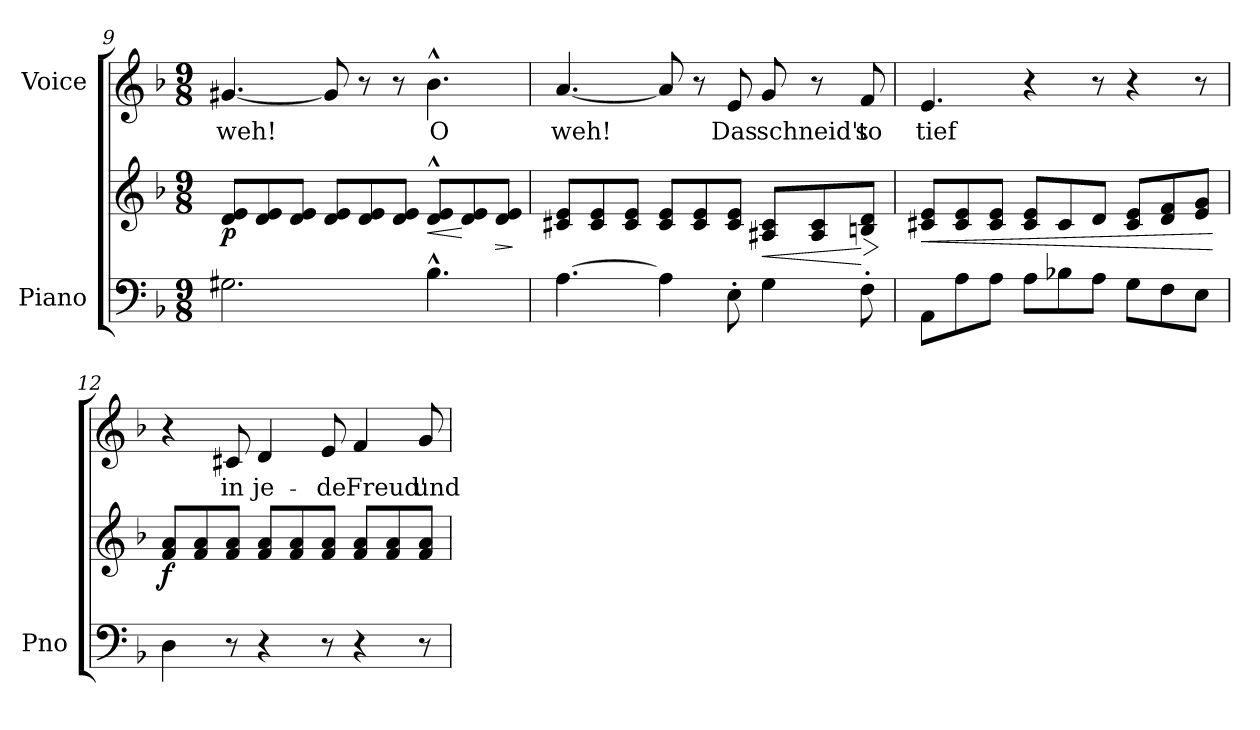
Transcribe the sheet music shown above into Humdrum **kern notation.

**kern	**kern	**dynam	**kern	**text
*part2	*part2	*part2	*part1	*part1
*staff3	*staff2	*staff2/3	*staff1	*staff1
*I"Piano	*	*	*I"Voice	*
*I'Pno	*	*	*	*
!!LO:LB:g=z
*clefF4	*clefG2	*	*clefG2	*
*k[b-]	*k[b-]	*	*k[b-]	*
*M9/8	*M9/8	*	*M9/8	*
=9	=9	=9	=9	=9
!	!	!LO:DY:b	!	!LO:LY:b
2.G#X\	8d/ 8e/L	p	[4.g#X/	weh!
.	8d/ 8e/	.	.	.
.	8d/ 8e/J	.	.	.
.	8d/ 8e/L	.	8g#/]	.
.	8d/ 8e/	.	8r	.
.	8d/ 8e/J	.	8r	.
!	!	!LO:HP:b	!	!LO:LY:b
4.B-^^\	8d/^^ 8e/^^L	<	4.b-^^\	O
.	8d/ 8e/	[	.	.
!	!	!LO:HP:b	!	!
.	8d/ 8e/J	>	.	.
.	.	]	.	.
=10	=10	=10	=10	=10
!	!	!	!	!LO:LY:b
[4.A\	8c#X/ 8e/L	.	[4.a/	weh!
.	8c#/ 8e/	.	.	.
.	8c#/ 8e/J	.	.	.
4A\]	8c#/ 8e/L	.	8a/]	.
.	8c#/ 8e/	.	8r	.
!	!	!	!	!LO:LY:b
8E'\	8c#/ 8e/J	.	8e/	Das
!	!	!LO:HP:b	!	!LO:LY:b
4G\	8A#X/ 8c#/L	<	8g/	schneid't
.	8A#/ 8c#/	.	8r	.
!	!	!LO:HP:n=1:b	!	!LO:LY:b
8F'\	8Bn/ 8d/J	[ >	8f/	so
.	.	]	.	.
=11	=11	=11	=11	=11
!	!	!LO:HP:b	!	!LO:LY:b
8AA\L	8c#X/ 8e/L	<	4.e/	tief
8A\	8c#/ 8e/	.	.	.
8A\J	8c#/ 8e/J	.	.	.
8A\L	8c#/ 8e/L	.	4r	.
8B-X\	8c#/	.	.	.
8A\J	8d/J	.	8r	.
8G\L	8c#/ 8e/L	.	4r	.
8F\	8d/ 8f/	.	.	.
8E\J	8e/ 8g/J	.	8r	.
.	.	[	.	.
=12	=12	=12	=12	=12
!	!	!LO:DY:b	!	!
4D\	8f/ 8a/L	f	4r	.
.	8f/ 8a/	.	.	.
!	!	!	!	!LO:LY:b
8r	8f/ 8a/J	.	8c#X/	in
!	!	!	!	!LO:LY:b
4r	8f/ 8a/L	.	4d/	je-
.	8f/ 8a/	.	.	.
!	!	!	!	!LO:LY:b
8r	8f/ 8a/J	.	8e/	-de
!	!	!	!	!LO:LY:b
4r	8f/ 8a/L	.	4f/	Freud'
.	8f/ 8a/	.	.	.
!	!	!	!	!LO:LY:b
8r	8f/ 8a/J	.	8g/	und
=	=	=	=	=
*-	*-	*-	*-	*-
